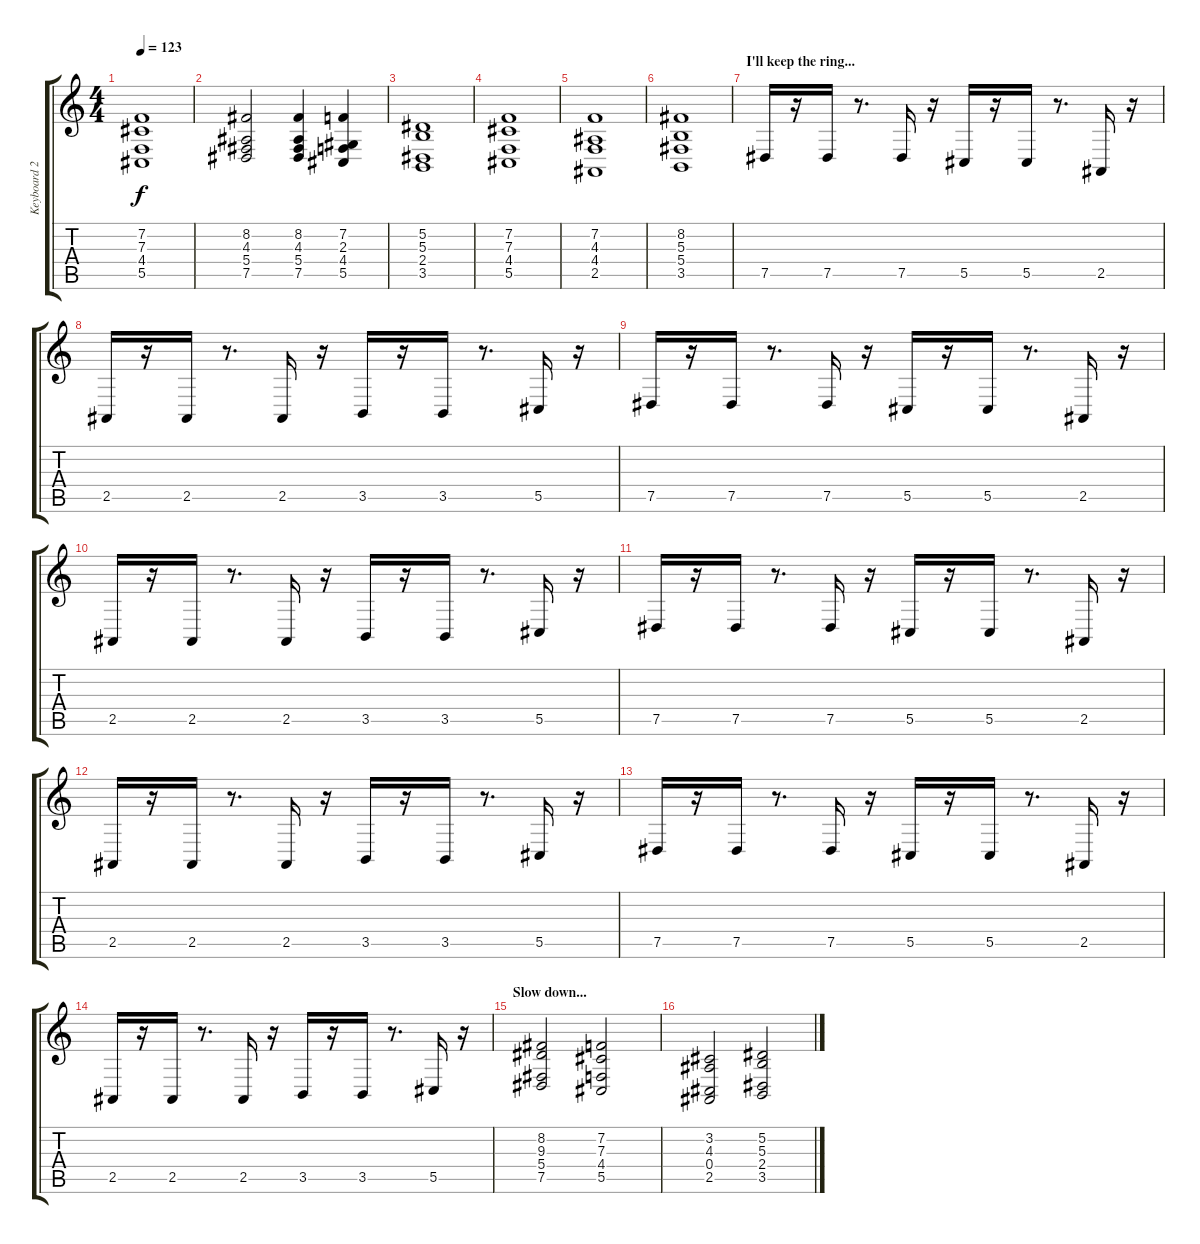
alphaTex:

\track ("Keyboard 2" "Keyboard 2") {instrument stringensemble1}
\staff {score tabs}
\tuning (Eb4 Bb3 Gb3 Db3 Ab2 Eb2) {hide}
\ts (4 4)
\tempo 123
\clef g2
\ks c
(7.2 7.3 4.4 5.5).1{dy f} |
(8.2 4.3 5.4 7.5).2 (8.2 4.3 5.4 7.5).4 (7.2 2.3 4.4 5.5).4 |
(5.2 5.3 2.4 3.5).1{volume 5} |
(7.2 7.3 4.4 5.5).1{volume 6} |
(7.2 4.3 4.4 2.5).1 |
(8.2 5.3 5.4 3.5).1 |
\section ("" "I'll keep the ring...")
7.5.16{volume 14} r.16 7.5.16 r.8{d} 7.5.16 r.16 5.5.16 r.16 5.5.16 r.8{d} 2.5.16 r.16 |
2.5.16 r.16 2.5.16 r.8{d} 2.5.16 r.16 3.5.16 r.16 3.5.16 r.8{d} 5.5.16 r.16 |
7.5.16 r.16 7.5.16 r.8{d} 7.5.16 r.16 5.5.16 r.16 5.5.16 r.8{d} 2.5.16 r.16 |
2.5.16 r.16 2.5.16 r.8{d} 2.5.16 r.16 3.5.16 r.16 3.5.16 r.8{d} 5.5.16 r.16 |
7.5.16 r.16 7.5.16 r.8{d} 7.5.16 r.16 5.5.16 r.16 5.5.16 r.8{d} 2.5.16 r.16 |
2.5.16 r.16 2.5.16 r.8{d} 2.5.16 r.16 3.5.16 r.16 3.5.16 r.8{d} 5.5.16 r.16 |
7.5.16 r.16 7.5.16 r.8{d} 7.5.16 r.16 5.5.16 r.16 5.5.16 r.8{d} 2.5.16 r.16 |
2.5.16 r.16 2.5.16 r.8{d} 2.5.16 r.16 3.5.16 r.16 3.5.16 r.8{d} 5.5.16 r.16 |
\section ("" "Slow down...")
(8.2 9.3 5.4 7.5).2{volume 8} (7.2 7.3 4.4 5.5).2 |
(3.2 4.3 0.4 2.5).2 (5.2 5.3 2.4 3.5).2
